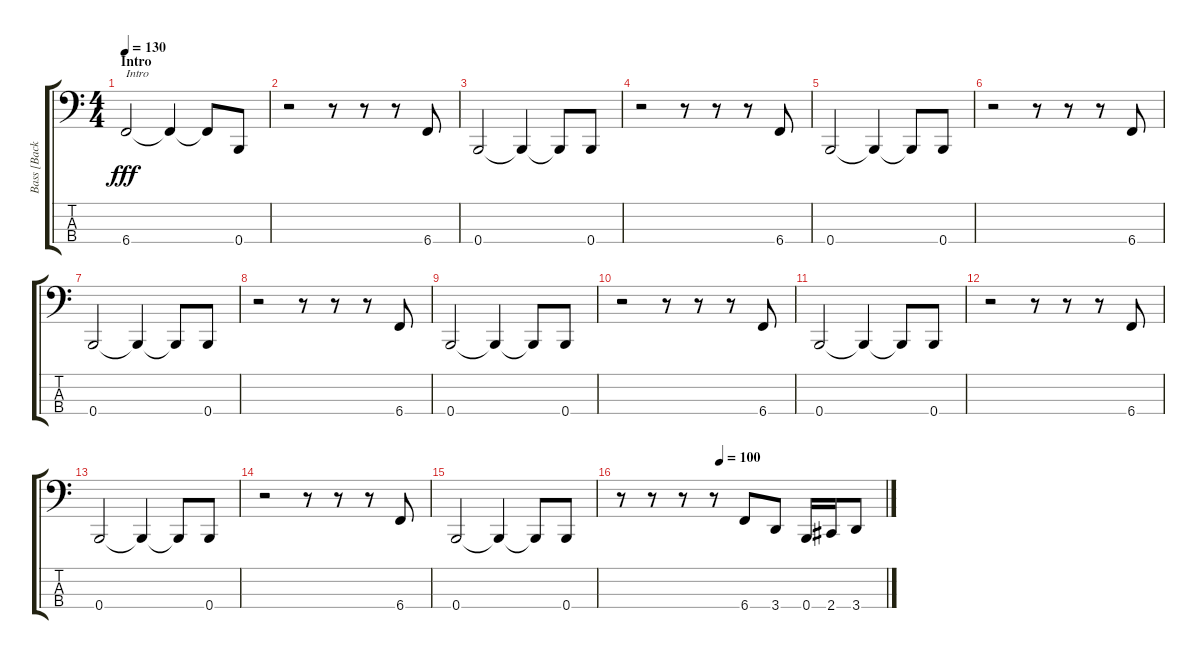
\track ("Bass [Back Up]" "Bass [Back") {instrument slapbass2}
\staff {score tabs}
\tuning (D2 A1 E1 B0) {hide}
\ts (4 4)
\section ("" "Intro")
\tempo 130
\tempo 120
\tempo 130
\clef f4
\ks c
6.4.2{txt "Intro" dy fff instrument slapbass2} 6.4{t}.4 6.4{t}.8 0.4.8 |
r.2 r.8 r.8 r.8 6.4.8 |
0.4.2 0.4{t}.4 0.4{t}.8 0.4.8 |
r.2 r.8 r.8 r.8 6.4.8 |
0.4.2 0.4{t}.4 0.4{t}.8 0.4.8 |
r.2 r.8 r.8 r.8 6.4.8 |
0.4.2 0.4{t}.4 0.4{t}.8 0.4.8 |
r.2 r.8 r.8 r.8 6.4.8 |
0.4.2 0.4{t}.4 0.4{t}.8 0.4.8 |
r.2 r.8 r.8 r.8 6.4.8 |
0.4.2 0.4{t}.4 0.4{t}.8 0.4.8 |
r.2 r.8 r.8 r.8 6.4.8 |
0.4.2 0.4{t}.4 0.4{t}.8 0.4.8 |
r.2 r.8 r.8 r.8 6.4.8 |
0.4.2 0.4{t}.4 0.4{t}.8 0.4.8 |
\tempo (100 0.375)
r.8 r.8 r.8 r.8 6.4.8 3.4.8 0.4.16 2.4.16 3.4.8
